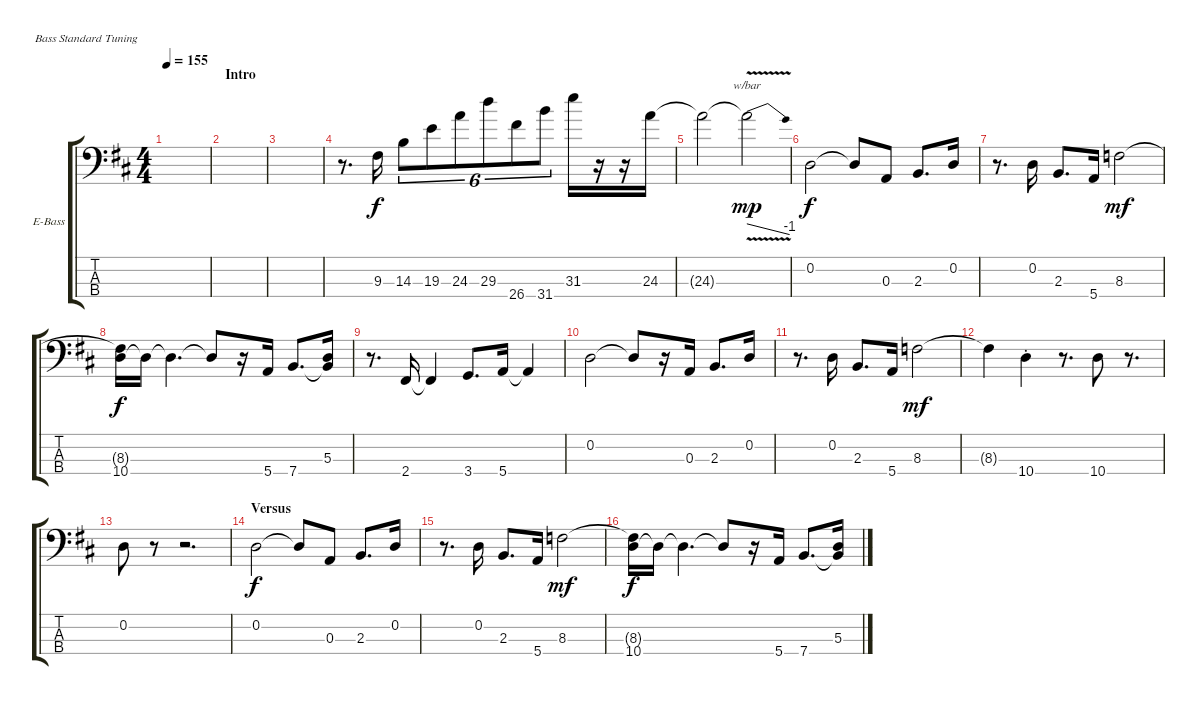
\bracketExtendMode groupsimilarinstruments
\firstSystemTrackNameOrientation horizontal
\otherSystemsTrackNameOrientation horizontal
\track ("Bass" "E-Bass") {instrument electricbassfinger}
\staff {score tabs}
\tuning (G2 D2 A1 E1)
\ts (4 4)
\tempo 155
\clef f4
\ks d
|
\section ("" "Intro")
|
|
r.8{d} 9.3.16 14.3.8{tu (6 4)} 19.3.8{tu (6 4)} 24.3.8{tu (6 4)} 29.3.8{tu (6 4)} 26.4.8{tu (6 4)} 31.4.8{tu (6 4)} 31.3.16 r.16 r.16 24.3.16 |
24.3{t}.2 24.3{v t}.2{tbe (dive default 0 0 45 -4) dy mp} |
0.2.2{dy f} 0.2{t}.8 0.3.8 2.3.8{d} 0.2.16 |
r.8{d} 0.2.16 2.3.8{d} 5.4.16 8.3.2{dy mf} |
(8.3{t} 10.4).16{dy f} 10.4{t}.16 10.4{t}.4{d} 10.4{t}.8 r.16 5.4.16 7.4.8{d} (7.4{t} 5.3).16 |
r.8{d} 2.4.16 2.4{t}.4 3.4.8{d} 5.4.16 5.4{t}.4 |
0.2.2 0.2{t}.8 r.16 0.3.16 2.3.8{d} 0.2.16 |
r.8{d} 0.2.16 2.3.8{d} 5.4.16 8.3.2{dy mf} |
8.3{t}.4 10.4{st}.4 r.8{d} 10.4.8 r.8{d} |
0.2.8 r.8 r.2{d} |
\section ("" "Versus")
0.2.2{dy f} 0.2{t}.8 0.3.8 2.3.8{d} 0.2.16 |
r.8{d} 0.2.16 2.3.8{d} 5.4.16 8.3.2{dy mf} |
(8.3{t} 10.4).16{dy f} 10.4{t}.16 10.4{t}.4{d} 10.4{t}.8 r.16 5.4.16 7.4.8{d} (7.4{t} 5.3).16
